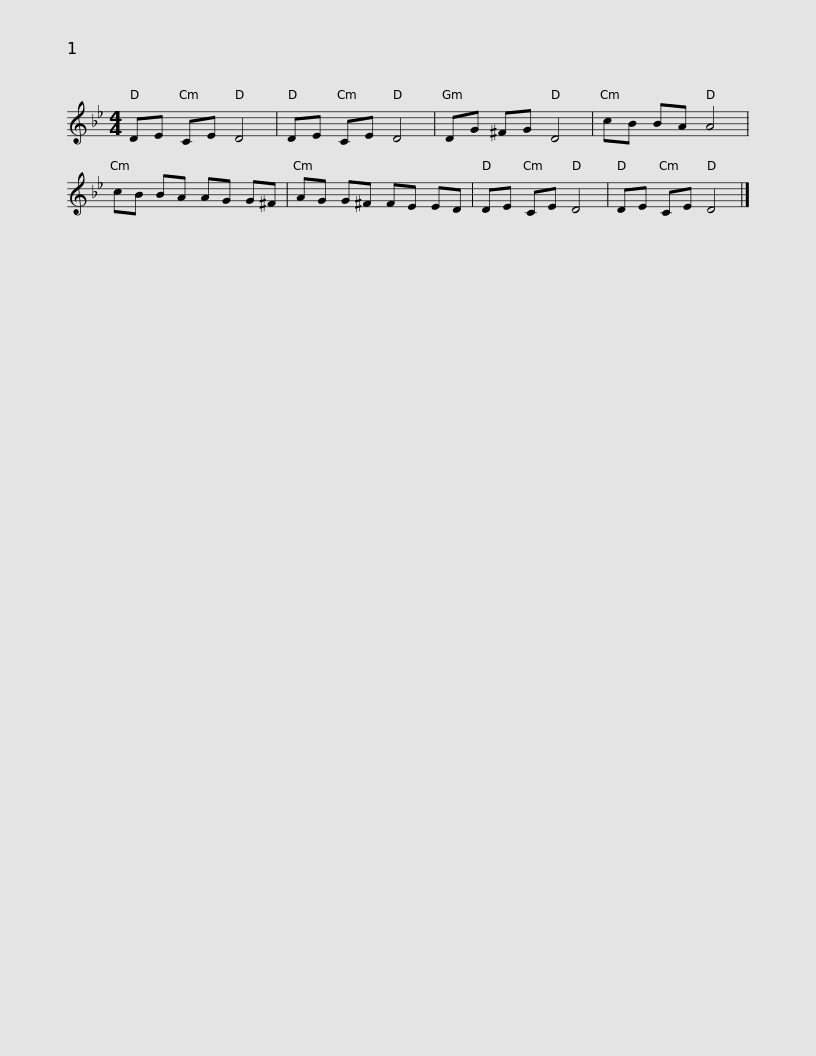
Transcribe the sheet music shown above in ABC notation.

X:1
L:1/8
M:4/4
I:linebreak $
K:Bb
V:1 treble
V:1
 DE CE D4 | DE CE D4 | DG ^FG D4 | cB BA A4 | cB BA AG G^F | %5
 AG G^F FE ED |$ DE CE D4 | DE CE D4 |] %8
